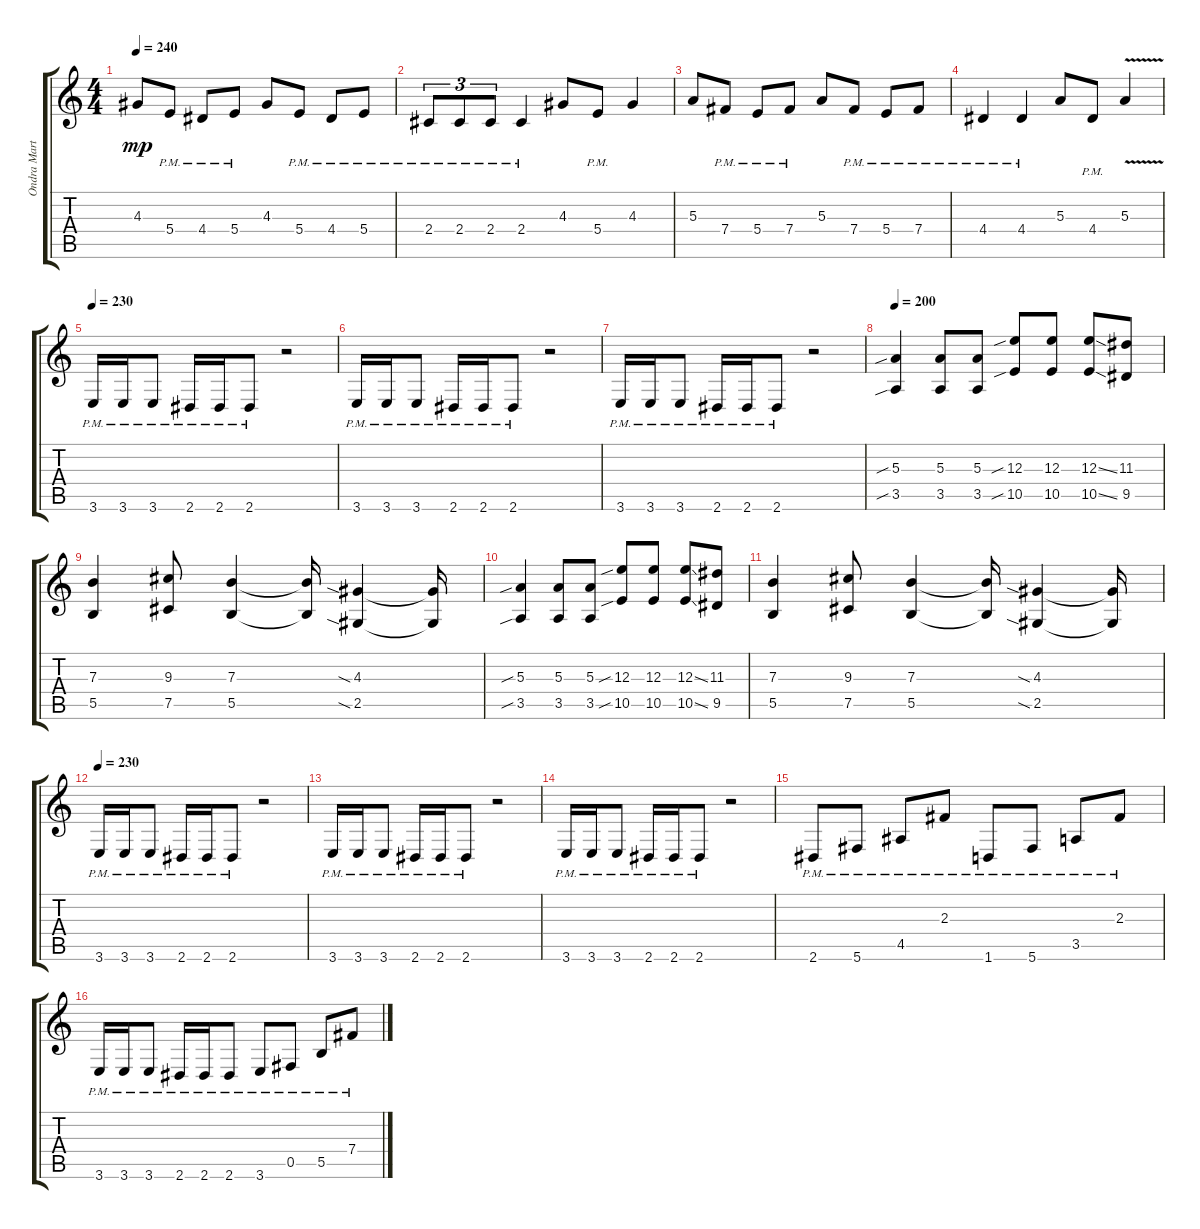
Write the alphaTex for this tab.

\track ("Ondra Martinek" "Ondra Mart") {instrument distortionguitar}
\staff {score tabs}
\tuning (Db4 Ab3 E3 B2 Gb2 Db2) {hide}
\ts (4 4)
\tempo 240
\clef g2
\ks c
4.3.8{dy mp} 5.4{pm}.8 4.4{pm}.8 5.4{pm}.8 4.3.8 5.4{pm}.8 4.4{pm}.8 5.4{pm}.8 |
2.4{pm}.8{tu (3 2)} 2.4{pm}.8{tu (3 2)} 2.4{pm}.8{tu (3 2)} 2.4{pm}.4 4.3.8 5.4{pm}.8 4.3.4 |
5.3.8 7.4{pm}.8 5.4{pm}.8 7.4{pm}.8 5.3.8 7.4{pm}.8 5.4{pm}.8 7.4{pm}.8 |
4.4{pm}.4 4.4{pm}.4 5.3.8 4.4{pm}.8 5.3{v}.4 |
\tempo 230
3.6{pm}.16 3.6{pm}.16 3.6{pm}.8 2.6{pm}.16 2.6{pm}.16 2.6{pm}.8 r.2 |
3.6{pm}.16 3.6{pm}.16 3.6{pm}.8 2.6{pm}.16 2.6{pm}.16 2.6{pm}.8 r.2 |
3.6{pm}.16 3.6{pm}.16 3.6{pm}.8 2.6{pm}.16 2.6{pm}.16 2.6{pm}.8 r.2 |
\tempo 200
(5.3{sib} 3.5{sib}).4 (5.3 3.5).8 (5.3 3.5).8 (12.3{sib} 10.5{sib}).8 (12.3 10.5).8 (12.3{ss} 10.5{ss}).8 (11.3 9.5).8 |
(7.3 5.5).4 (9.3 7.5).8 (7.3 5.5).4 (7.3{t} 5.5{t}).16 (4.3{sia} 2.5{sia}).4 (4.3{t} 2.5{t}).16 |
(5.3{sib} 3.5{sib}).4 (5.3 3.5).8 (5.3 3.5).8 (12.3{sib} 10.5{sib}).8 (12.3 10.5).8 (12.3{ss} 10.5{ss}).8 (11.3 9.5).8 |
(7.3 5.5).4 (9.3 7.5).8 (7.3 5.5).4 (7.3{t} 5.5{t}).16 (4.3{sia} 2.5{sia}).4 (4.3{t} 2.5{t}).16 |
\tempo 230
3.6{pm}.16 3.6{pm}.16 3.6{pm}.8 2.6{pm}.16 2.6{pm}.16 2.6{pm}.8 r.2 |
3.6{pm}.16 3.6{pm}.16 3.6{pm}.8 2.6{pm}.16 2.6{pm}.16 2.6{pm}.8 r.2 |
3.6{pm}.16 3.6{pm}.16 3.6{pm}.8 2.6{pm}.16 2.6{pm}.16 2.6{pm}.8 r.2 |
2.6{pm}.8 5.6{pm}.8 4.5{pm}.8 2.3{pm}.8 1.6{pm}.8 5.6{pm}.8 3.5{pm}.8 2.3{pm}.8 |
3.6{pm}.16 3.6{pm}.16 3.6{pm}.8 2.6{pm}.16 2.6{pm}.16 2.6{pm}.8 3.6{pm}.8 0.5{pm}.8 5.5{pm}.8 7.4{pm}.8
